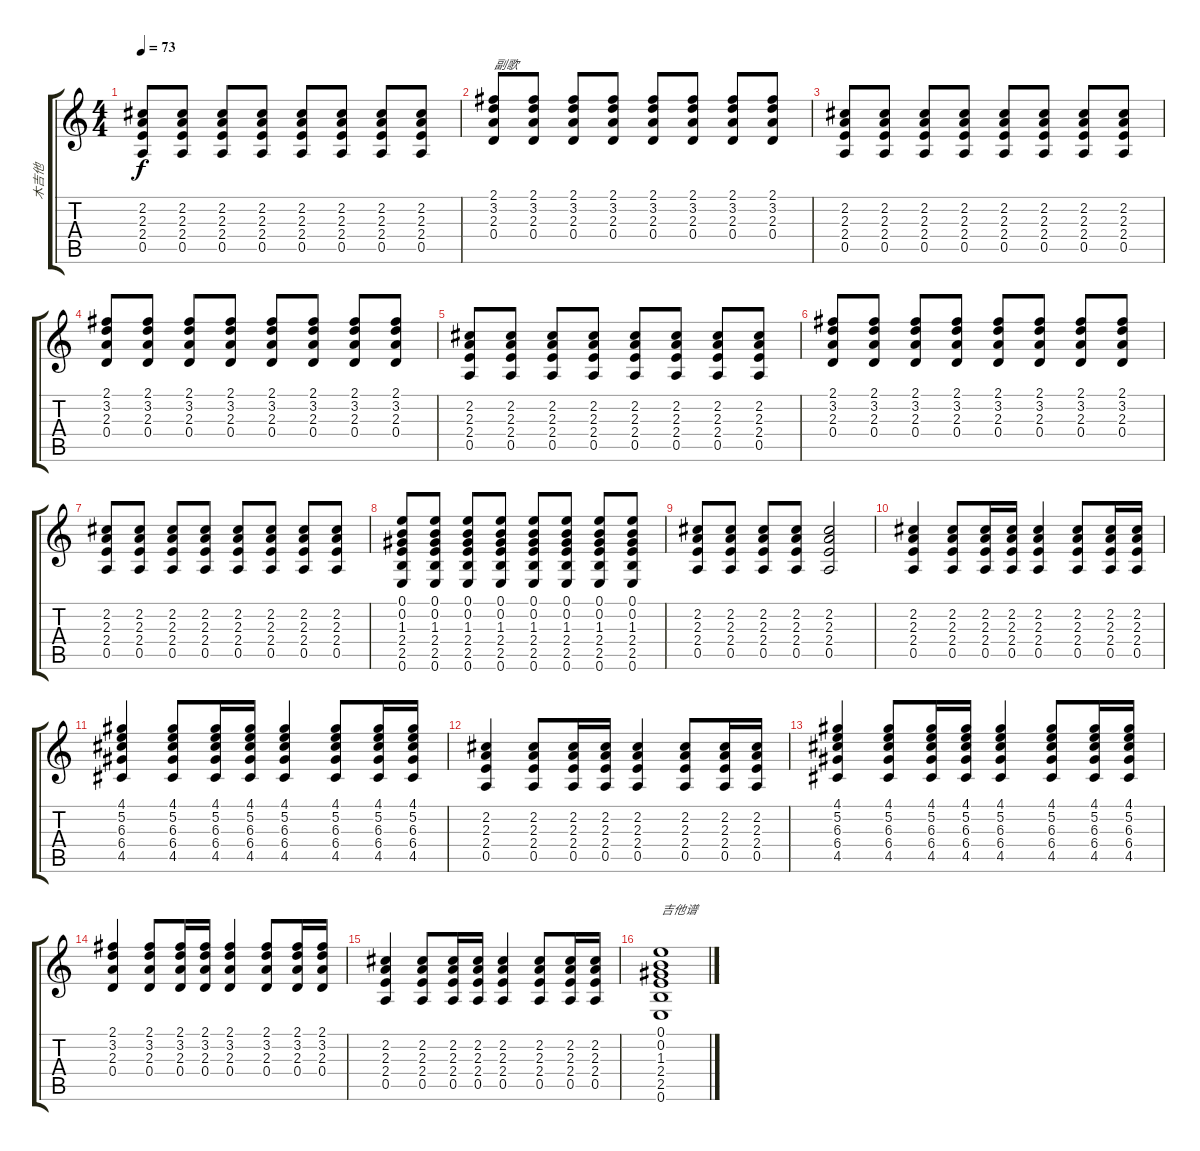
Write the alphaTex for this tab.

\track ("木吉他" "木吉他") {instrument acousticguitarnylon}
\staff {score tabs}
\tuning (E4 B3 G3 D3 A2 E2) {hide}
\ts (4 4)
\tempo 73
\clef g2
\ks c
(2.2 2.3 2.4 0.5).8{dy f} (2.2 2.3 2.4 0.5).8 (2.2 2.3 2.4 0.5).8 (2.2 2.3 2.4 0.5).8 (2.2 2.3 2.4 0.5).8 (2.2 2.3 2.4 0.5).8 (2.2 2.3 2.4 0.5).8 (2.2 2.3 2.4 0.5).8 |
(2.1 3.2 2.3 0.4).8{txt "副歌"} (2.1 3.2 2.3 0.4).8 (2.1 3.2 2.3 0.4).8 (2.1 3.2 2.3 0.4).8 (2.1 3.2 2.3 0.4).8 (2.1 3.2 2.3 0.4).8 (2.1 3.2 2.3 0.4).8 (2.1 3.2 2.3 0.4).8 |
(2.2 2.3 2.4 0.5).8 (2.2 2.3 2.4 0.5).8 (2.2 2.3 2.4 0.5).8 (2.2 2.3 2.4 0.5).8 (2.2 2.3 2.4 0.5).8 (2.2 2.3 2.4 0.5).8 (2.2 2.3 2.4 0.5).8 (2.2 2.3 2.4 0.5).8 |
(2.1 3.2 2.3 0.4).8 (2.1 3.2 2.3 0.4).8 (2.1 3.2 2.3 0.4).8 (2.1 3.2 2.3 0.4).8 (2.1 3.2 2.3 0.4).8 (2.1 3.2 2.3 0.4).8 (2.1 3.2 2.3 0.4).8 (2.1 3.2 2.3 0.4).8 |
(2.2 2.3 2.4 0.5).8 (2.2 2.3 2.4 0.5).8 (2.2 2.3 2.4 0.5).8 (2.2 2.3 2.4 0.5).8 (2.2 2.3 2.4 0.5).8 (2.2 2.3 2.4 0.5).8 (2.2 2.3 2.4 0.5).8 (2.2 2.3 2.4 0.5).8 |
(2.1 3.2 2.3 0.4).8 (2.1 3.2 2.3 0.4).8 (2.1 3.2 2.3 0.4).8 (2.1 3.2 2.3 0.4).8 (2.1 3.2 2.3 0.4).8 (2.1 3.2 2.3 0.4).8 (2.1 3.2 2.3 0.4).8 (2.1 3.2 2.3 0.4).8 |
(2.2 2.3 2.4 0.5).8 (2.2 2.3 2.4 0.5).8 (2.2 2.3 2.4 0.5).8 (2.2 2.3 2.4 0.5).8 (2.2 2.3 2.4 0.5).8 (2.2 2.3 2.4 0.5).8 (2.2 2.3 2.4 0.5).8 (2.2 2.3 2.4 0.5).8 |
(0.1 0.2 1.3 2.4 2.5 0.6).8 (0.1 0.2 1.3 2.4 2.5 0.6).8 (0.1 0.2 1.3 2.4 2.5 0.6).8 (0.1 0.2 1.3 2.4 2.5 0.6).8 (0.1 0.2 1.3 2.4 2.5 0.6).8 (0.1 0.2 1.3 2.4 2.5 0.6).8 (0.1 0.2 1.3 2.4 2.5 0.6).8 (0.1 0.2 1.3 2.4 2.5 0.6).8 |
(2.2 2.3 2.4 0.5).8 (2.2 2.3 2.4 0.5).8 (2.2 2.3 2.4 0.5).8 (2.2 2.3 2.4 0.5).8 (2.2 2.3 2.4 0.5).2 |
(2.2 2.3 2.4 0.5).4 (2.2 2.3 2.4 0.5).8 (2.2 2.3 2.4 0.5).16 (2.2 2.3 2.4 0.5).16 (2.2 2.3 2.4 0.5).4 (2.2 2.3 2.4 0.5).8 (2.2 2.3 2.4 0.5).16 (2.2 2.3 2.4 0.5).16 |
(4.1 5.2 6.3 6.4 4.5).4 (4.1 5.2 6.3 6.4 4.5).8 (4.1 5.2 6.3 6.4 4.5).16 (4.1 5.2 6.3 6.4 4.5).16 (4.1 5.2 6.3 6.4 4.5).4 (4.1 5.2 6.3 6.4 4.5).8 (4.1 5.2 6.3 6.4 4.5).16 (4.1 5.2 6.3 6.4 4.5).16 |
(2.2 2.3 2.4 0.5).4 (2.2 2.3 2.4 0.5).8 (2.2 2.3 2.4 0.5).16 (2.2 2.3 2.4 0.5).16 (2.2 2.3 2.4 0.5).4 (2.2 2.3 2.4 0.5).8 (2.2 2.3 2.4 0.5).16 (2.2 2.3 2.4 0.5).16 |
(4.1 5.2 6.3 6.4 4.5).4 (4.1 5.2 6.3 6.4 4.5).8 (4.1 5.2 6.3 6.4 4.5).16 (4.1 5.2 6.3 6.4 4.5).16 (4.1 5.2 6.3 6.4 4.5).4 (4.1 5.2 6.3 6.4 4.5).8 (4.1 5.2 6.3 6.4 4.5).16 (4.1 5.2 6.3 6.4 4.5).16 |
(2.1 3.2 2.3 0.4).4 (2.1 3.2 2.3 0.4).8 (2.1 3.2 2.3 0.4).16 (2.1 3.2 2.3 0.4).16 (2.1 3.2 2.3 0.4).4 (2.1 3.2 2.3 0.4).8 (2.1 3.2 2.3 0.4).16 (2.1 3.2 2.3 0.4).16 |
(2.2 2.3 2.4 0.5).4 (2.2 2.3 2.4 0.5).8 (2.2 2.3 2.4 0.5).16 (2.2 2.3 2.4 0.5).16 (2.2 2.3 2.4 0.5).4 (2.2 2.3 2.4 0.5).8 (2.2 2.3 2.4 0.5).16 (2.2 2.3 2.4 0.5).16 |
(0.1 0.2 1.3 2.4 2.5 0.6).1{txt "吉他谱"}
